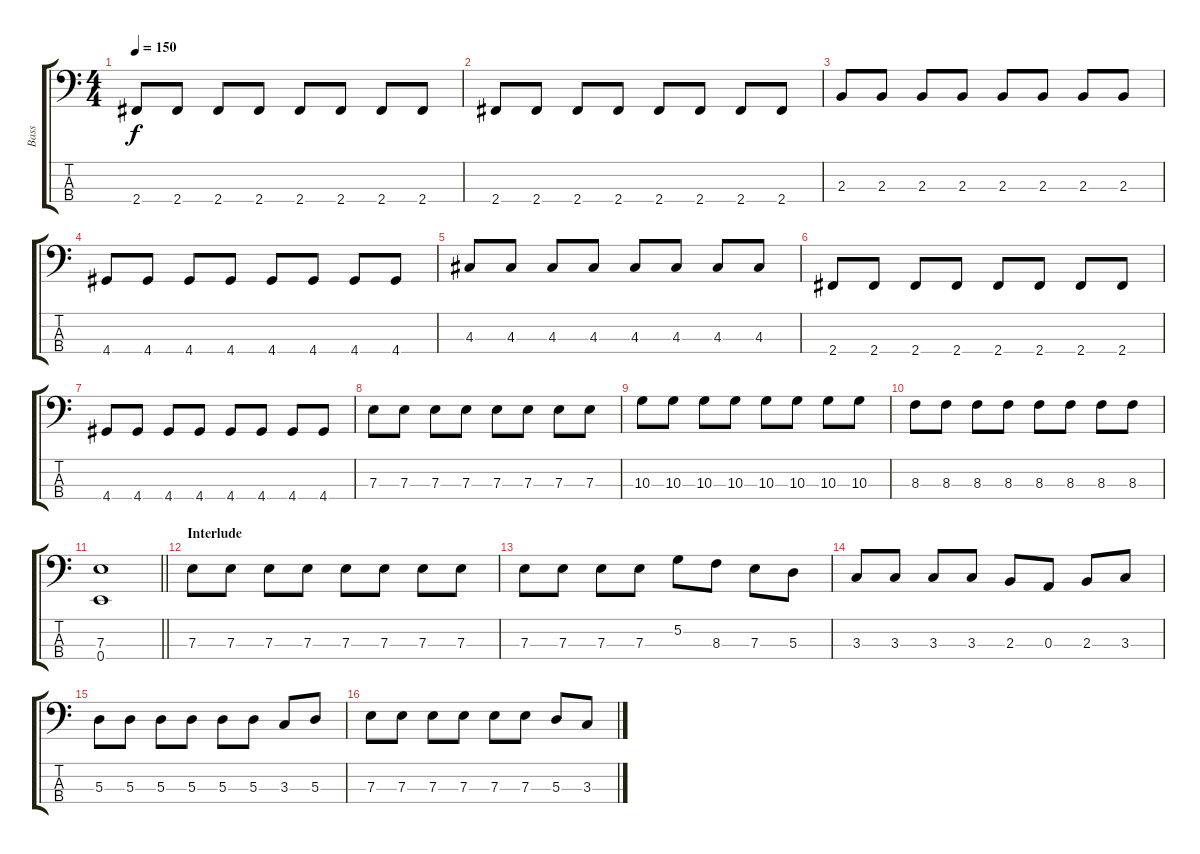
\track ("Bass" "Bass") {instrument slapbass2}
\staff {score tabs}
\tuning (G2 D2 A1 E1) {hide}
\ts (4 4)
\tempo 150
\clef f4
\ks c
2.4.8{dy f} 2.4.8 2.4.8 2.4.8 2.4.8 2.4.8 2.4.8 2.4.8 |
2.4.8 2.4.8 2.4.8 2.4.8 2.4.8 2.4.8 2.4.8 2.4.8 |
2.3.8 2.3.8 2.3.8 2.3.8 2.3.8 2.3.8 2.3.8 2.3.8 |
4.4.8 4.4.8 4.4.8 4.4.8 4.4.8 4.4.8 4.4.8 4.4.8 |
4.3.8 4.3.8 4.3.8 4.3.8 4.3.8 4.3.8 4.3.8 4.3.8 |
2.4.8 2.4.8 2.4.8 2.4.8 2.4.8 2.4.8 2.4.8 2.4.8 |
4.4.8 4.4.8 4.4.8 4.4.8 4.4.8 4.4.8 4.4.8 4.4.8 |
7.3.8 7.3.8 7.3.8 7.3.8 7.3.8 7.3.8 7.3.8 7.3.8 |
10.3.8 10.3.8 10.3.8 10.3.8 10.3.8 10.3.8 10.3.8 10.3.8 |
8.3.8 8.3.8 8.3.8 8.3.8 8.3.8 8.3.8 8.3.8 8.3.8 |
\barLineRight lightlight
(7.3 0.4).1 |
\section ("" "Interlude")
7.3.8 7.3.8 7.3.8 7.3.8 7.3.8 7.3.8 7.3.8 7.3.8 |
7.3.8 7.3.8 7.3.8 7.3.8 5.2.8 8.3.8 7.3.8 5.3.8 |
3.3.8 3.3.8 3.3.8 3.3.8 2.3.8 0.3.8 2.3.8 3.3.8 |
5.3.8 5.3.8 5.3.8 5.3.8 5.3.8 5.3.8 3.3.8 5.3.8 |
7.3.8 7.3.8 7.3.8 7.3.8 7.3.8 7.3.8 5.3.8 3.3.8
